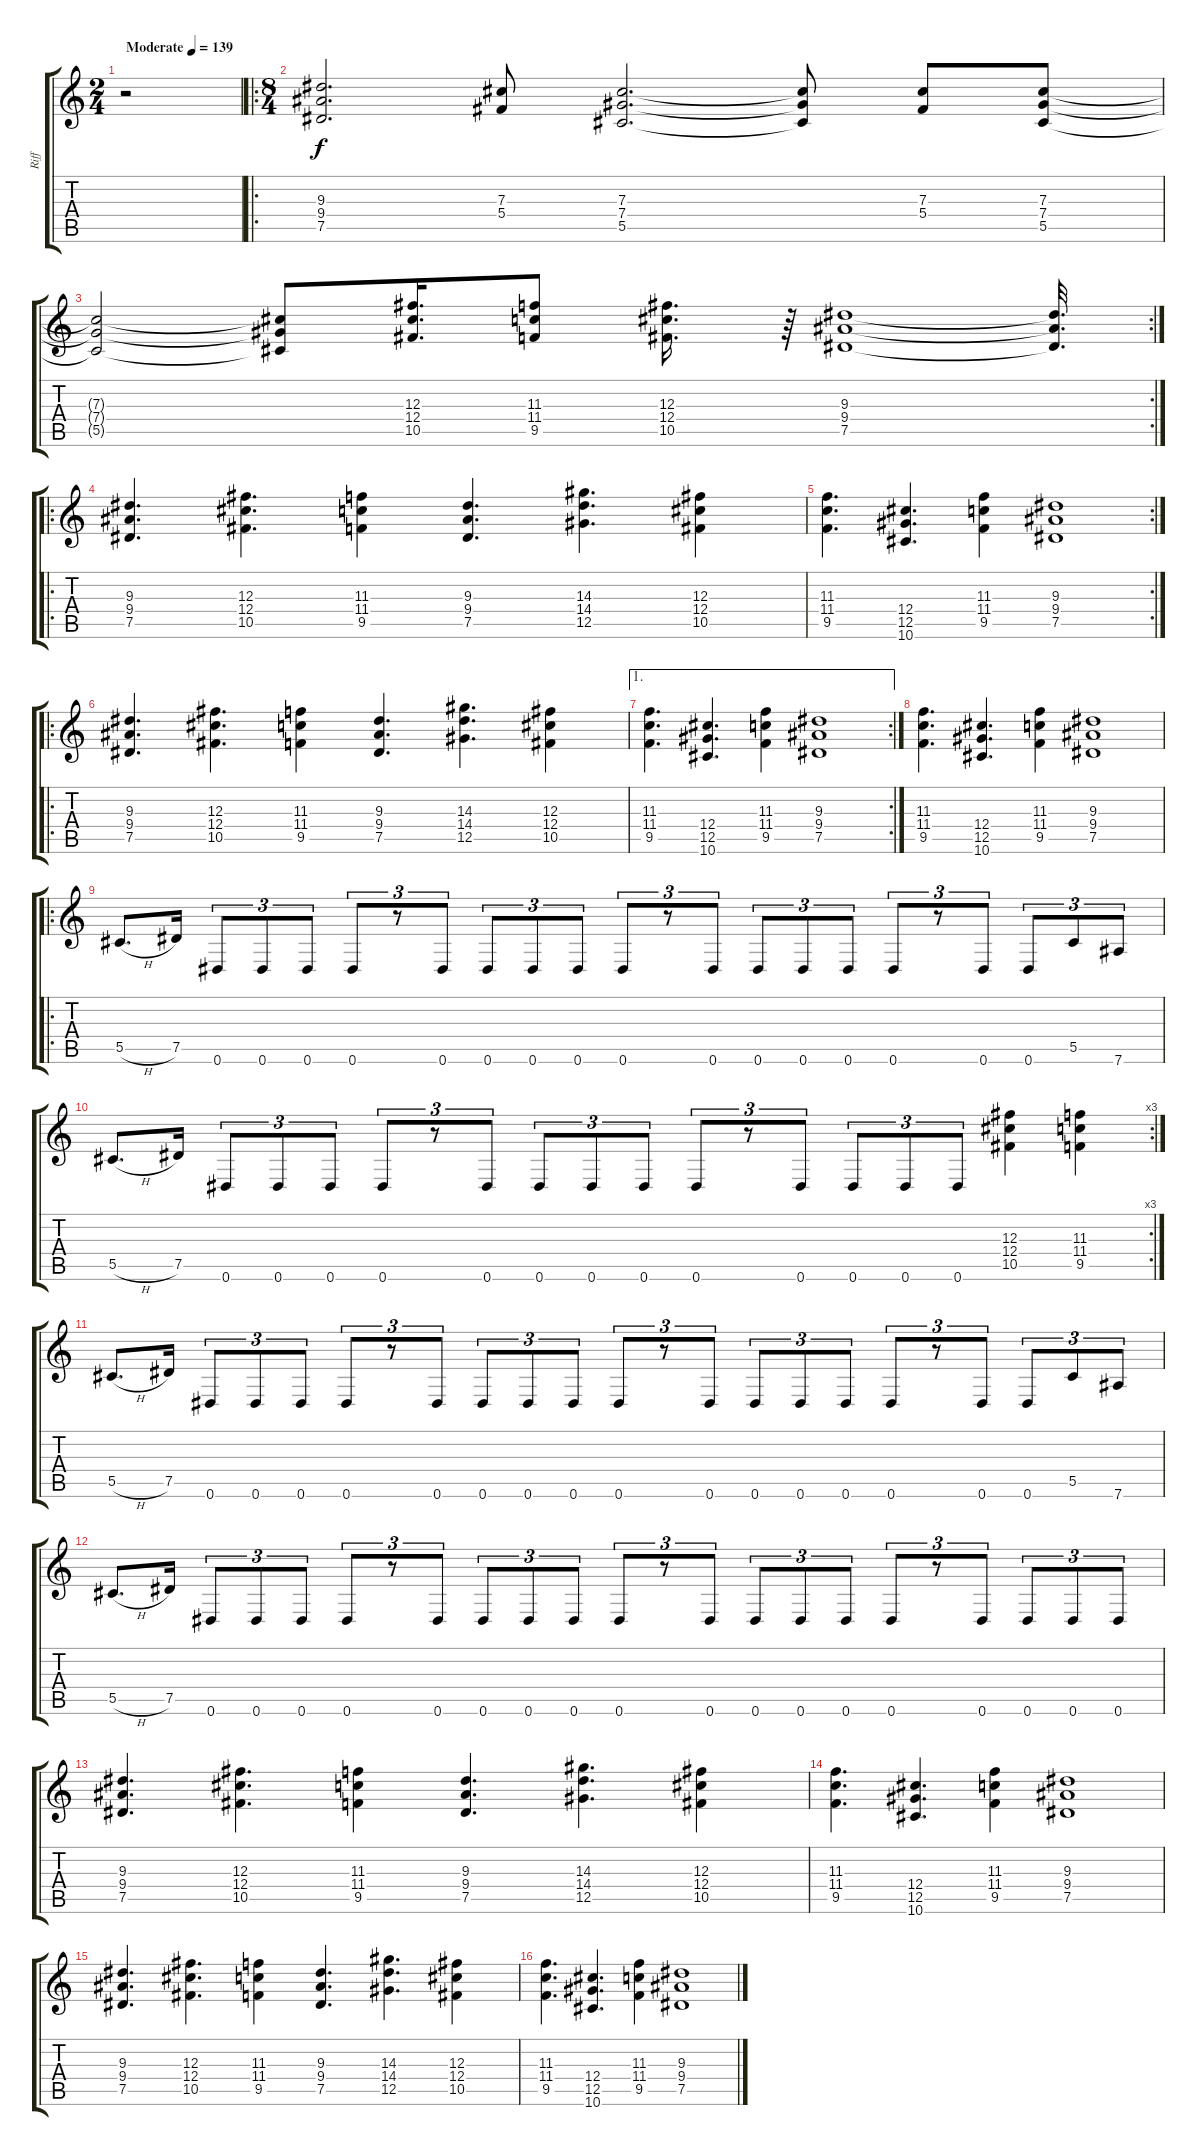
\track ("Riff" "Riff") {instrument distortionguitar}
\staff {score tabs}
\tuning (Eb4 Bb3 Gb3 Db3 Ab2 Eb2) {hide}
\ts (2 4)
\tempo (139 "Moderate")
\clef g2
\ks c
r.2{dy f instrument distortionguitar} |
\ro
\ts (8 4)
(9.3 9.4 7.5).2{d} (7.3 5.4).8 (7.3 7.4 5.5).2{d} (7.3{t} 7.4{t} 5.5{t}).8 (7.3 5.4).8 (7.3 7.4 5.5).8 |
\rc 2
(7.3{t} 7.4{t} 5.5{t}).2 (7.3{t} 7.4{t} 5.5{t}).8 (12.3 12.4 10.5).16{d} (11.3 11.4 9.5).8 (12.3 12.4 10.5).16{d} r.64 (9.3 9.4 7.5).1 (9.3{t} 9.4{t} 7.5{t}).32{d} |
\ro
(9.3 9.4 7.5).4{d} (12.3 12.4 10.5).4{d} (11.3 11.4 9.5).4 (9.3 9.4 7.5).4{d} (14.3 14.4 12.5).4{d} (12.3 12.4 10.5).4 |
\rc 2
(11.3 11.4 9.5).4{d} (12.4 12.5 10.6).4{d} (11.3 11.4 9.5).4 (9.3 9.4 7.5).1 |
\ro
(9.3 9.4 7.5).4{d} (12.3 12.4 10.5).4{d} (11.3 11.4 9.5).4 (9.3 9.4 7.5).4{d} (14.3 14.4 12.5).4{d} (12.3 12.4 10.5).4 |
\ae 1
\rc 2
(11.3 11.4 9.5).4{d} (12.4 12.5 10.6).4{d} (11.3 11.4 9.5).4 (9.3 9.4 7.5).1 |
(11.3 11.4 9.5).4{d} (12.4 12.5 10.6).4{d} (11.3 11.4 9.5).4 (9.3 9.4 7.5).1 |
\ro
5.5{h}.8{d} 7.5.16 0.6.8{tu (3 2)} 0.6.8{tu (3 2)} 0.6.8{tu (3 2)} 0.6.8{tu (3 2)} r.8{tu (3 2)} 0.6.8{tu (3 2)} 0.6.8{tu (3 2)} 0.6.8{tu (3 2)} 0.6.8{tu (3 2)} 0.6.8{tu (3 2)} r.8{tu (3 2)} 0.6.8{tu (3 2)} 0.6.8{tu (3 2)} 0.6.8{tu (3 2)} 0.6.8{tu (3 2)} 0.6.8{tu (3 2)} r.8{tu (3 2)} 0.6.8{tu (3 2)} 0.6.8{tu (3 2)} 5.5.8{tu (3 2)} 7.6.8{tu (3 2)} |
\rc 3
5.5{h}.8{d} 7.5.16 0.6.8{tu (3 2)} 0.6.8{tu (3 2)} 0.6.8{tu (3 2)} 0.6.8{tu (3 2)} r.8{tu (3 2)} 0.6.8{tu (3 2)} 0.6.8{tu (3 2)} 0.6.8{tu (3 2)} 0.6.8{tu (3 2)} 0.6.8{tu (3 2)} r.8{tu (3 2)} 0.6.8{tu (3 2)} 0.6.8{tu (3 2)} 0.6.8{tu (3 2)} 0.6.8{tu (3 2)} (12.3 12.4 10.5).4 (11.3 11.4 9.5).4 |
5.5{h}.8{d} 7.5.16 0.6.8{tu (3 2)} 0.6.8{tu (3 2)} 0.6.8{tu (3 2)} 0.6.8{tu (3 2)} r.8{tu (3 2)} 0.6.8{tu (3 2)} 0.6.8{tu (3 2)} 0.6.8{tu (3 2)} 0.6.8{tu (3 2)} 0.6.8{tu (3 2)} r.8{tu (3 2)} 0.6.8{tu (3 2)} 0.6.8{tu (3 2)} 0.6.8{tu (3 2)} 0.6.8{tu (3 2)} 0.6.8{tu (3 2)} r.8{tu (3 2)} 0.6.8{tu (3 2)} 0.6.8{tu (3 2)} 5.5.8{tu (3 2)} 7.6.8{tu (3 2)} |
5.5{h}.8{d} 7.5.16 0.6.8{tu (3 2)} 0.6.8{tu (3 2)} 0.6.8{tu (3 2)} 0.6.8{tu (3 2)} r.8{tu (3 2)} 0.6.8{tu (3 2)} 0.6.8{tu (3 2)} 0.6.8{tu (3 2)} 0.6.8{tu (3 2)} 0.6.8{tu (3 2)} r.8{tu (3 2)} 0.6.8{tu (3 2)} 0.6.8{tu (3 2)} 0.6.8{tu (3 2)} 0.6.8{tu (3 2)} 0.6.8{tu (3 2)} r.8{tu (3 2)} 0.6.8{tu (3 2)} 0.6.8{tu (3 2)} 0.6.8{tu (3 2)} 0.6.8{tu (3 2)} |
(9.3 9.4 7.5).4{d} (12.3 12.4 10.5).4{d} (11.3 11.4 9.5).4 (9.3 9.4 7.5).4{d} (14.3 14.4 12.5).4{d} (12.3 12.4 10.5).4 |
(11.3 11.4 9.5).4{d} (12.4 12.5 10.6).4{d} (11.3 11.4 9.5).4 (9.3 9.4 7.5).1 |
(9.3 9.4 7.5).4{d} (12.3 12.4 10.5).4{d} (11.3 11.4 9.5).4 (9.3 9.4 7.5).4{d} (14.3 14.4 12.5).4{d} (12.3 12.4 10.5).4 |
(11.3 11.4 9.5).4{d} (12.4 12.5 10.6).4{d} (11.3 11.4 9.5).4 (9.3 9.4 7.5).1
